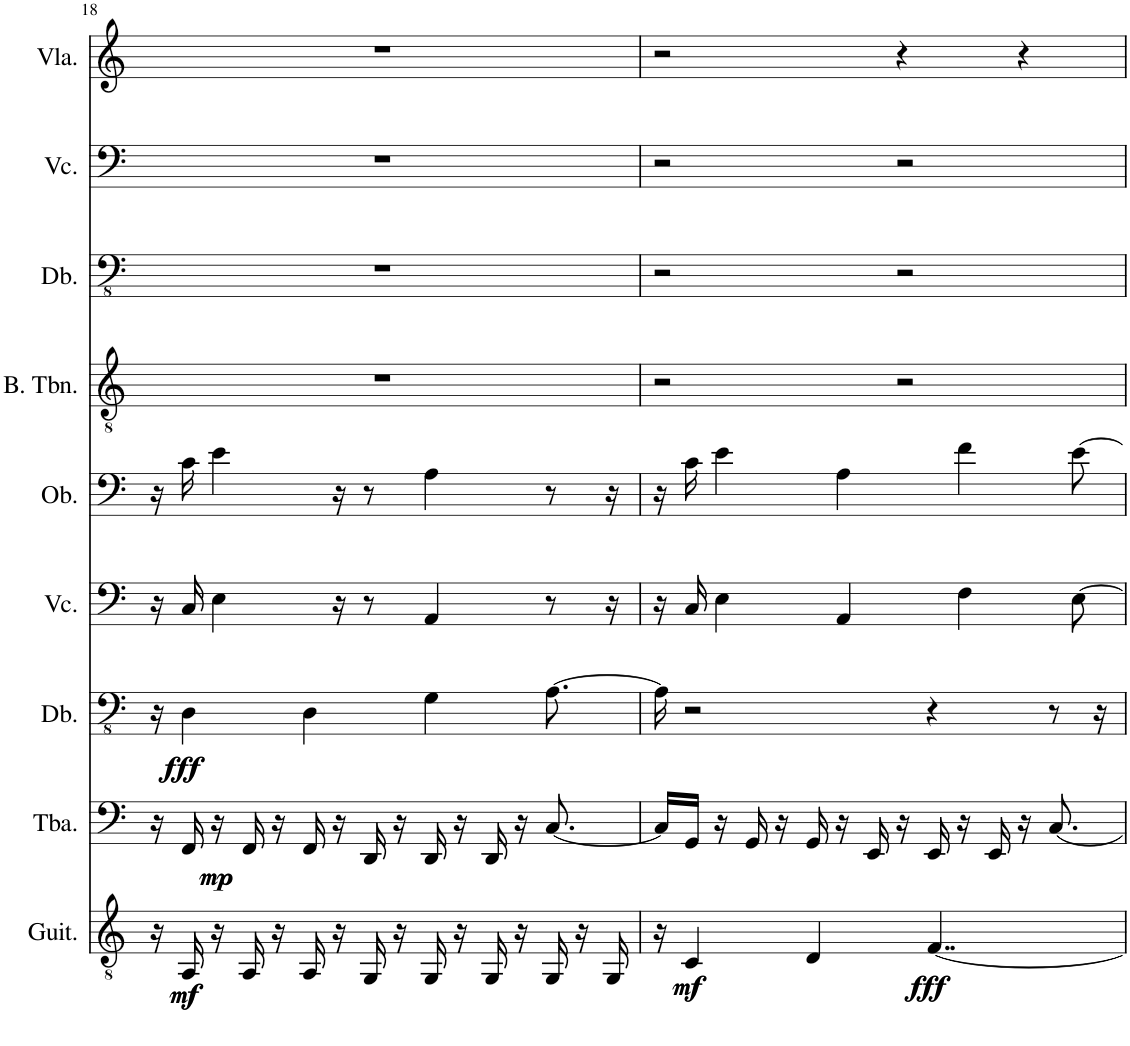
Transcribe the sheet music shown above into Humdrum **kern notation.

**kern	**dynam	**kern	**dynam	**kern	**dynam	**kern	**kern	**kern	**kern	**kern	**kern
*part9	*part9	*part8	*part8	*part7	*part7	*part6	*part5	*part4	*part3	*part2	*part1
*staff9	*staff9	*staff8	*staff8	*staff7	*staff7	*staff6	*staff5	*staff4	*staff3	*staff2	*staff1
*I"Classical Guitar	*	*I"Tuba	*	*I"Double Bass	*	*I"Violoncello	*I"Oboe	*I"Bass Trombone	*I"Double Bass	*I"Violoncello	*I"Viola
*I'Guit.	*	*I'Tba.	*	*I'Db.	*	*I'Vc.	*I'Ob.	*I'B. Tbn.	*I'Db.	*I'Vc.	*I'Vla.
!!LO:PB:g=z
*clefGv2	*	*clefF4	*	*clefFv4	*	*clefF4	*clefF4	*clefGv2	*clefFv4	*clefF4	*clefG2
*	*	*	*	*Trd7c12	*	*	*	*	*Trd7c12	*	*
*k[]	*	*k[]	*	*k[]	*	*k[]	*k[]	*k[]	*k[]	*k[]	*k[]
*M4/4	*	*M4/4	*	*M4/4	*	*M4/4	*M4/4	*M4/4	*M4/4	*M4/4	*M4/4
=18	=18	=18	=18	=18	=18	=18	=18	=18	=18	=18	=18
16r	.	16r	.	16r	.	16r	16r	1r	1r	1r	1r
!	!LO:DY:b	!	!	!	!	!	!	!	!	!	!
!	!LO:DY:n=1:b	!	!	!	!LO:DY:b	!	!	!	!	!	!
!	!	!	!	!	!LO:DY:n=1:b	!	!	!	!	!	!
16AA/	mf mf	16FF/	.	4DD\	fff fff	16C/	16c\	.	.	.	.
!	!	!	!LO:DY:b	!	!	!	!	!	!	!	!
!	!	!	!LO:DY:n=1:b	!	!	!	!	!	!	!	!
16r	.	16r	mp mp	.	.	4E\	4e\	.	.	.	.
16AA/	.	16FF/	.	.	.	.	.	.	.	.	.
16r	.	16r	.	.	.	.	.	.	.	.	.
16AA/	.	16FF/	.	4DD\	.	.	.	.	.	.	.
16r	.	16r	.	.	.	16r	16r	.	.	.	.
16GG/	.	16DD/	.	.	.	8r	8r	.	.	.	.
16r	.	16r	.	.	.	.	.	.	.	.	.
16GG/	.	16DD/	.	4GG\	.	4AA/	4A\	.	.	.	.
16r	.	16r	.	.	.	.	.	.	.	.	.
16GG/	.	16DD/	.	.	.	.	.	.	.	.	.
16r	.	16r	.	.	.	.	.	.	.	.	.
16GG/	.	[8.C/	.	[8.AA\	.	8r	8r	.	.	.	.
16r	.	.	.	.	.	.	.	.	.	.	.
16GG/	.	.	.	.	.	16r	16r	.	.	.	.
=19	=19	=19	=19	=19	=19	=19	=19	=19	=19	=19	=19
16r	.	16C/LL]	.	16AA\]	.	16r	16r	2r	2r	2r	2r
!	!LO:DY:b	!	!	!	!	!	!	!	!	!	!
!	!LO:DY:n=1:b	!	!	!	!	!	!	!	!	!	!
4C/	mf mf	16GG/JJ	.	2r	.	16C/	16c\	.	.	.	.
.	.	16r	.	.	.	4E\	4e\	.	.	.	.
.	.	16GG/	.	.	.	.	.	.	.	.	.
.	.	16r	.	.	.	.	.	.	.	.	.
4D/	.	16GG/	.	.	.	.	.	.	.	.	.
.	.	16r	.	.	.	4AA/	4A\	.	.	.	.
.	.	16EE/	.	.	.	.	.	.	.	.	.
.	.	16r	.	.	.	.	.	2r	2r	2r	4r
!	!LO:DY:n=2:b	!	!	!	!	!	!	!	!	!	!
!	!LO:DY:n=3:b	!	!	!	!	!	!	!	!	!	!
[4..F/	fff fff	16EE/	.	4r	.	.	.	.	.	.	.
.	.	16r	.	.	.	4F\	4f\	.	.	.	.
.	.	16EE/	.	.	.	.	.	.	.	.	.
.	.	16r	.	.	.	.	.	.	.	.	4r
.	.	[8.C/	.	8r	.	.	.	.	.	.	.
.	.	.	.	.	.	[8E\	[8e\	.	.	.	.
.	.	.	.	16r	.	.	.	.	.	.	.
=	=	=	=	=	=	=	=	=	=	=	=
*-	*-	*-	*-	*-	*-	*-	*-	*-	*-	*-	*-
